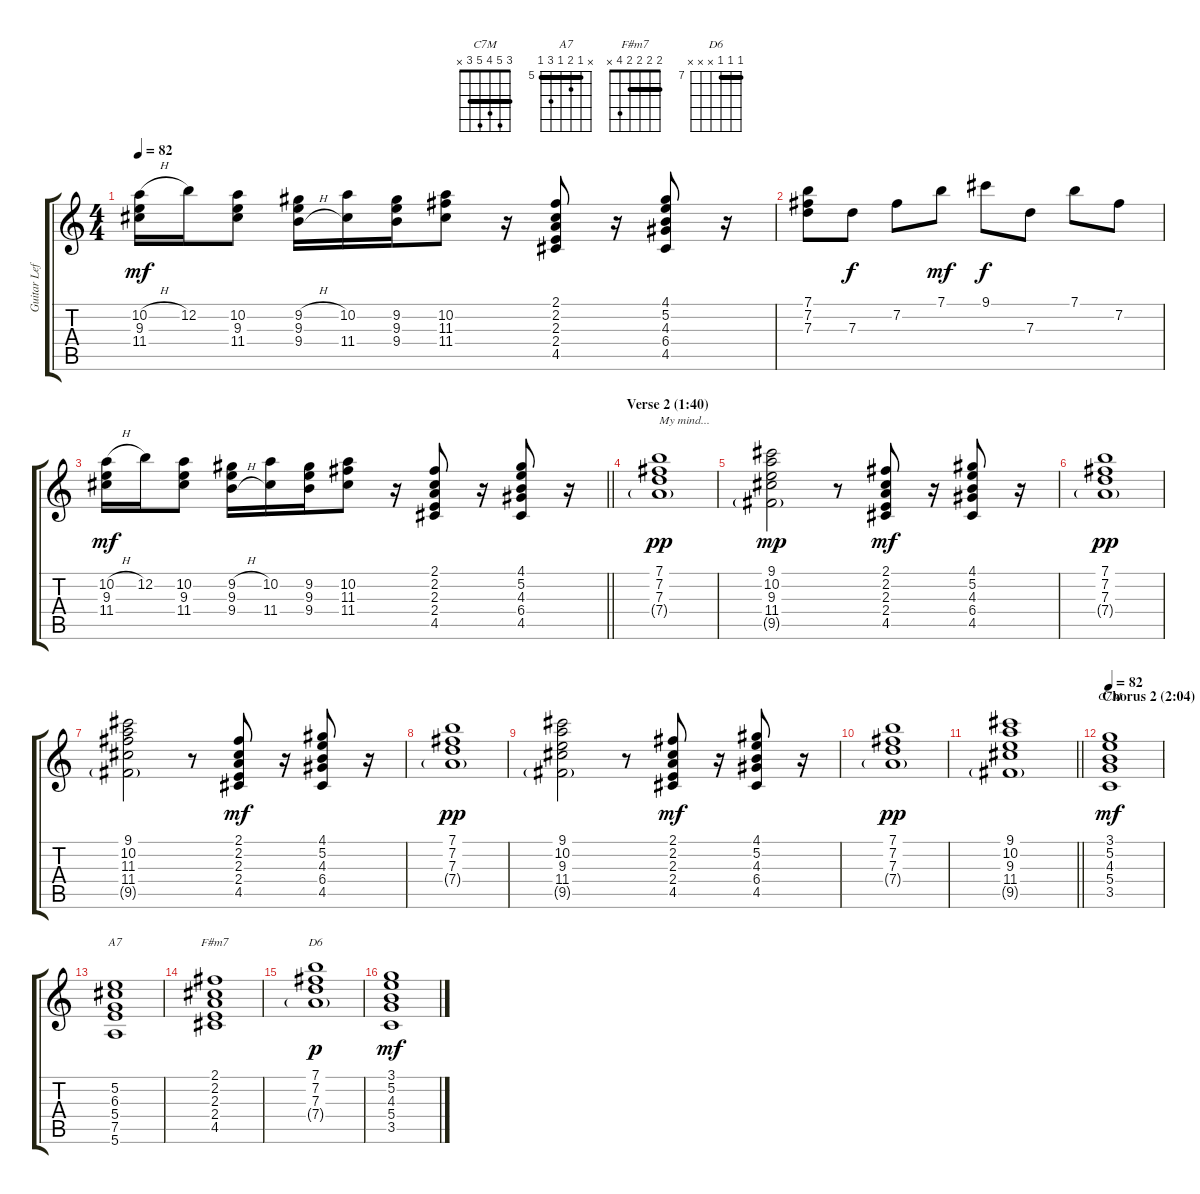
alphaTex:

\track ("Guitar Left" "Guitar Lef") {instrument electricguitarjazz}
\staff {score tabs}
\tuning (E4 B3 G3 D3 A2 E2) {hide}
\chord ("C7M" 3 5 4 5 3 x) {barre 3}
\chord ("A7" x 5 6 5 7 5) {firstfret 5 barre 5}
\chord ("F#m7" 2 2 2 2 4 x) {barre 2}
\chord ("D6" 7 7 7 x x x) {firstfret 7 barre 7}
\ts (4 4)
\tempo 82
\clef g2
\ks c
(10.2{h} 9.3 11.4).16{dy mf} 12.2.16 (10.2 9.3 11.4).8 (9.2{h} 9.3 9.4{h}).16 (10.2 11.4).16 (9.2 9.3 9.4).16 (10.2 11.3 11.4).8 r.16 (2.1 2.2 2.3 2.4 4.5).8 r.16 (4.1 5.2 4.3 6.4 4.5).8 r.16 |
(7.1 7.2 7.3).8 7.3.8{dy f} 7.2.8 7.1.8{dy mf} 9.1.8{dy f} 7.3.8 7.1.8 7.2.8 |
\barLineRight lightlight
(10.2{h} 9.3 11.4).16{dy mf} 12.2.16 (10.2 9.3 11.4).8 (9.2{h} 9.3 9.4{h}).16 (10.2 11.4).16 (9.2 9.3 9.4).16 (10.2 11.3 11.4).8 r.16 (2.1 2.2 2.3 2.4 4.5).8 r.16 (4.1 5.2 4.3 6.4 4.5).8 r.16 |
\section ("" "Verse 2 (1:40)")
(7.1 7.2 7.3 7.4{g}).1{txt "My mind..." dy pp} |
(9.1 10.2 9.3 11.4 9.5{g}).2{dy mp} r.8 (2.1 2.2 2.3 2.4 4.5).8{dy mf} r.16 (4.1 5.2 4.3 6.4 4.5).8 r.16 |
(7.1 7.2 7.3 7.4{g}).1{dy pp} |
(9.1 10.2 11.3 11.4 9.5{g}).2 r.8 (2.1 2.2 2.3 2.4 4.5).8{dy mf} r.16 (4.1 5.2 4.3 6.4 4.5).8 r.16 |
(7.1 7.2 7.3 7.4{g}).1{dy pp} |
(9.1 10.2 9.3 11.4 9.5{g}).2 r.8 (2.1 2.2 2.3 2.4 4.5).8{dy mf} r.16 (4.1 5.2 4.3 6.4 4.5).8 r.16 |
(7.1 7.2 7.3 7.4{g}).1{dy pp} |
\barLineRight lightlight
(9.1 10.2 9.3 11.4 9.5{g}).1 |
\section ("" "Chorus 2 (2:04)")
\tempo 82
(3.1 5.2 4.3 5.4 3.5).1{ch "C7M" dy mf} |
(5.2 6.3 5.4 7.5 5.6).1{ch "A7"} |
(2.1 2.2 2.3 2.4 4.5).1{ch "F#m7"} |
(7.1 7.2 7.3 7.4{g}).1{ch "D6" dy p} |
(3.1 5.2 4.3 5.4 3.5).1{dy mf}
